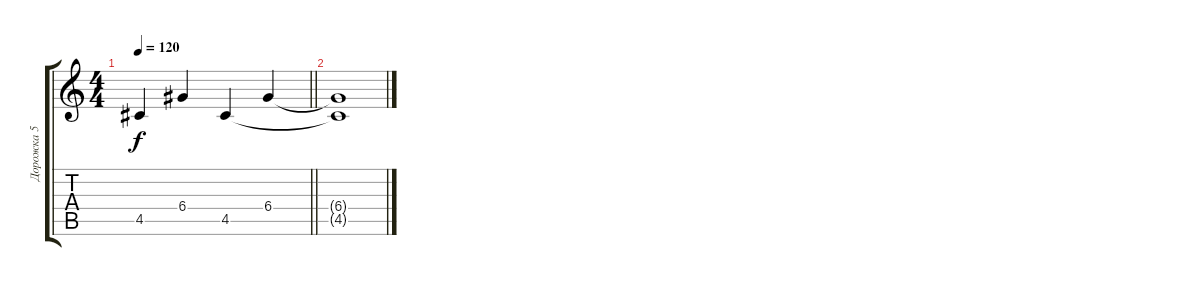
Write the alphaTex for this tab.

\track ("Дорожка 5" "Дорожка 5") {instrument synthbass1}
\staff {score tabs}
\tuning (E4 B3 G3 D3 A2 E2) {hide}
\ts (4 4)
\tempo 120
\clef g2
\barLineRight lightlight
\ks c
4.5.4{dy f} 6.4.4 4.5.4 6.4.4 |
(6.4{t} 4.5{t}).1
